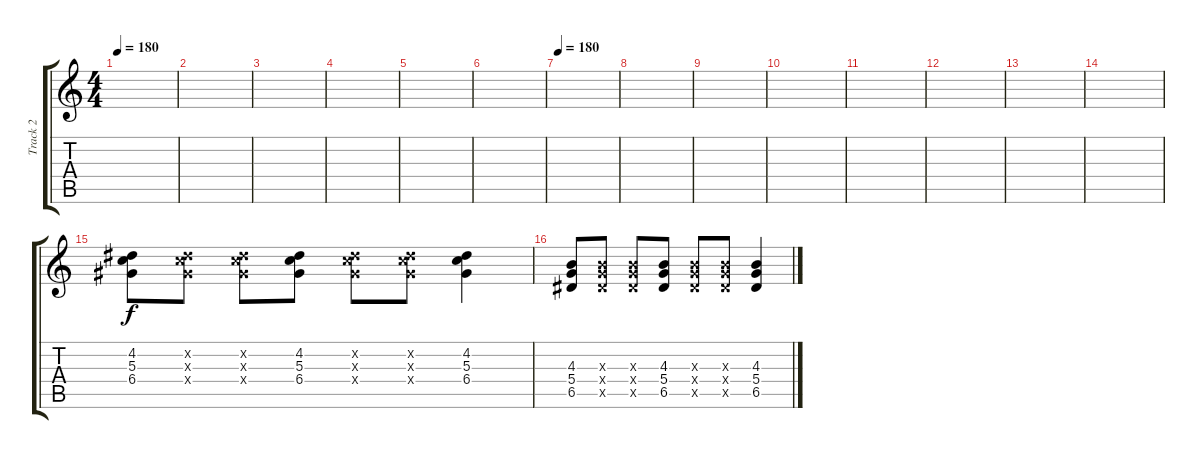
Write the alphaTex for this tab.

\track ("Track 2" "Track 2") {instrument distortionguitar}
\staff {score tabs}
\tuning (E4 B3 G3 D3 A2 E2) {hide}
\ts (4 4)
\tempo 180
\clef g2
\ks c
|
|
|
|
|
|
\tempo 180
|
|
|
|
|
|
|
|
(4.2 5.3 6.4).8 (4.2{x} 5.3{x} 6.4{x}).8 (4.2{x} 5.3{x} 6.4{x}).8 (4.2 5.3 6.4).8 (4.2{x} 5.3{x} 6.4{x}).8 (4.2{x} 5.3{x} 6.4{x}).8 (4.2 5.3 6.4).4 |
(4.3 5.4 6.5).8 (4.3{x} 5.4{x} 6.5{x}).8 (4.3{x} 5.4{x} 6.5{x}).8 (4.3 5.4 6.5).8 (4.3{x} 5.4{x} 6.5{x}).8 (4.3{x} 5.4{x} 6.5{x}).8 (4.3 5.4 6.5).4
